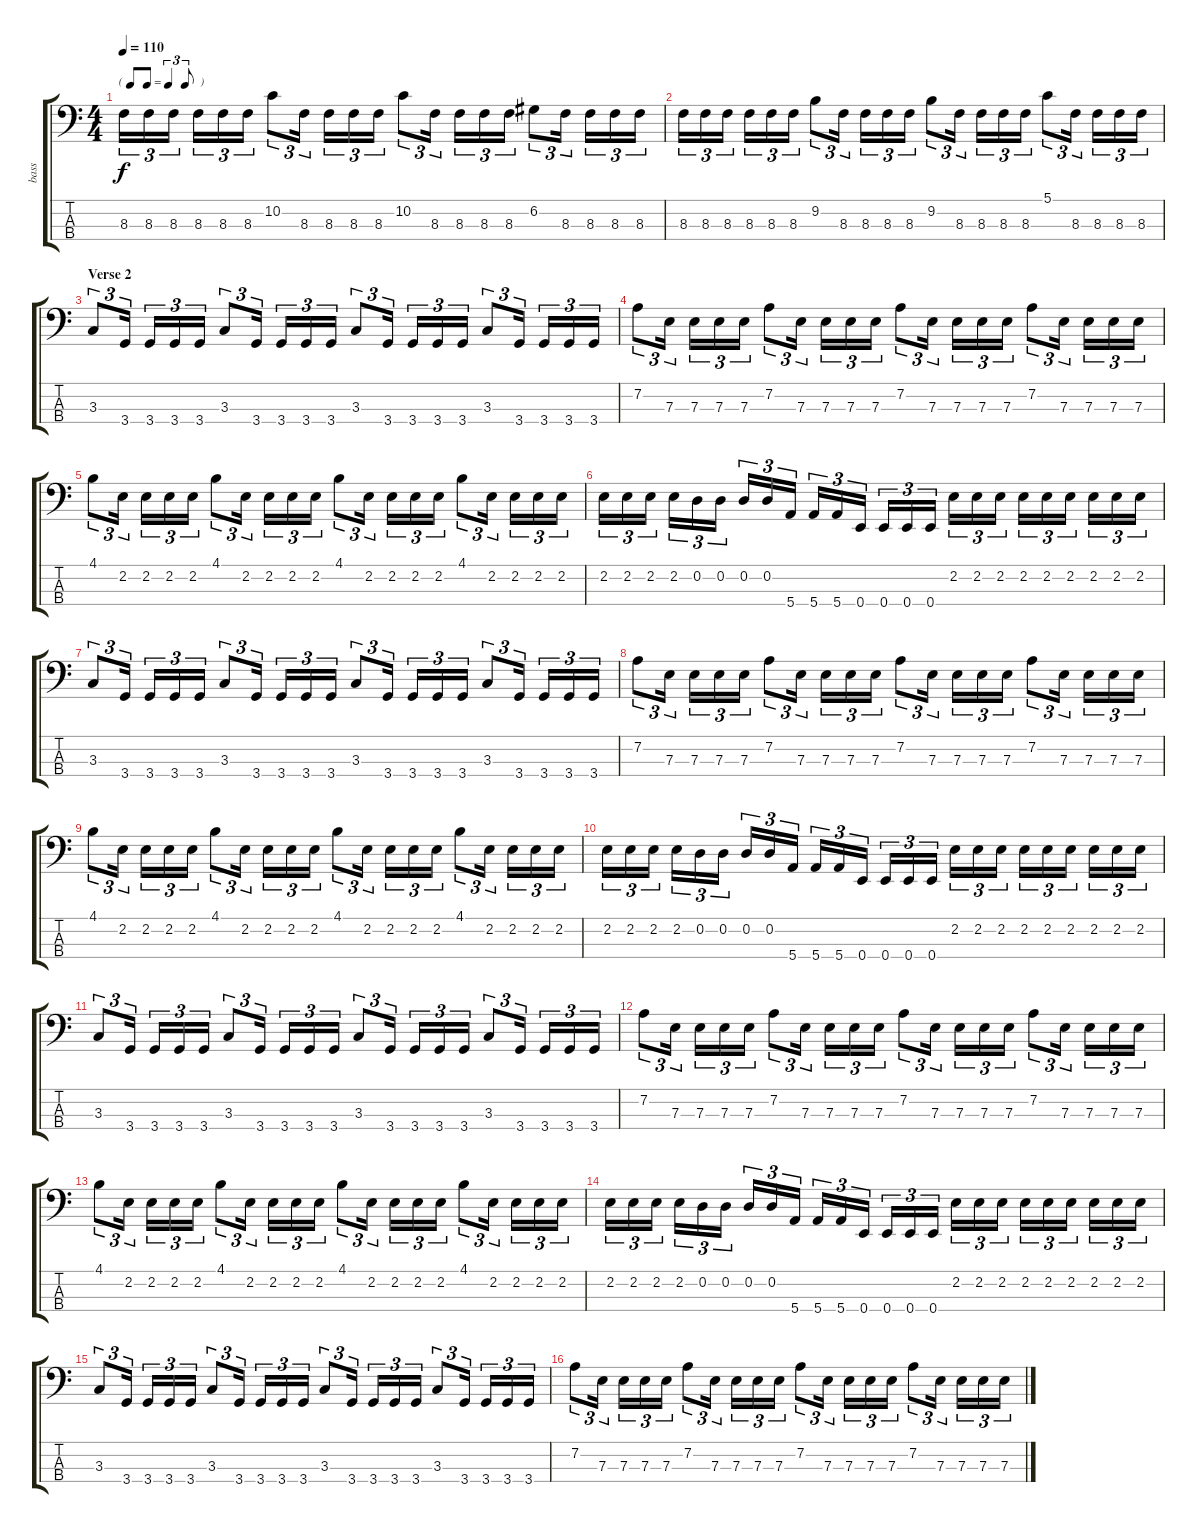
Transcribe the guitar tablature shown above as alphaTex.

\track ("bass" "bass") {instrument electricbassfinger}
\staff {score tabs}
\tuning (G2 D2 A1 E1) {hide}
\ts (4 4)
\tf triplet8th
\tempo 110
\clef f4
\ks c
8.3.16{tu (3 2) dy f} 8.3.16{tu (3 2)} 8.3.16{tu (3 2)} 8.3.16{tu (3 2)} 8.3.16{tu (3 2)} 8.3.16{tu (3 2)} 10.2.8{tu (3 2)} 8.3.16{tu (3 2)} 8.3.16{tu (3 2)} 8.3.16{tu (3 2)} 8.3.16{tu (3 2)} 10.2.8{tu (3 2)} 8.3.16{tu (3 2)} 8.3.16{tu (3 2)} 8.3.16{tu (3 2)} 8.3.16{tu (3 2)} 6.2.8{tu (3 2)} 8.3.16{tu (3 2)} 8.3.16{tu (3 2)} 8.3.16{tu (3 2)} 8.3.16{tu (3 2)} |
8.3.16{tu (3 2)} 8.3.16{tu (3 2)} 8.3.16{tu (3 2)} 8.3.16{tu (3 2)} 8.3.16{tu (3 2)} 8.3.16{tu (3 2)} 9.2.8{tu (3 2)} 8.3.16{tu (3 2)} 8.3.16{tu (3 2)} 8.3.16{tu (3 2)} 8.3.16{tu (3 2)} 9.2.8{tu (3 2)} 8.3.16{tu (3 2)} 8.3.16{tu (3 2)} 8.3.16{tu (3 2)} 8.3.16{tu (3 2)} 5.1.8{tu (3 2)} 8.3.16{tu (3 2)} 8.3.16{tu (3 2)} 8.3.16{tu (3 2)} 8.3.16{tu (3 2)} |
\section ("" "Verse 2")
3.3.8{tu (3 2)} 3.4.16{tu (3 2)} 3.4.16{tu (3 2)} 3.4.16{tu (3 2)} 3.4.16{tu (3 2)} 3.3.8{tu (3 2)} 3.4.16{tu (3 2)} 3.4.16{tu (3 2)} 3.4.16{tu (3 2)} 3.4.16{tu (3 2)} 3.3.8{tu (3 2)} 3.4.16{tu (3 2)} 3.4.16{tu (3 2)} 3.4.16{tu (3 2)} 3.4.16{tu (3 2)} 3.3.8{tu (3 2)} 3.4.16{tu (3 2)} 3.4.16{tu (3 2)} 3.4.16{tu (3 2)} 3.4.16{tu (3 2)} |
7.2.8{tu (3 2)} 7.3.16{tu (3 2)} 7.3.16{tu (3 2)} 7.3.16{tu (3 2)} 7.3.16{tu (3 2)} 7.2.8{tu (3 2)} 7.3.16{tu (3 2)} 7.3.16{tu (3 2)} 7.3.16{tu (3 2)} 7.3.16{tu (3 2)} 7.2.8{tu (3 2)} 7.3.16{tu (3 2)} 7.3.16{tu (3 2)} 7.3.16{tu (3 2)} 7.3.16{tu (3 2)} 7.2.8{tu (3 2)} 7.3.16{tu (3 2)} 7.3.16{tu (3 2)} 7.3.16{tu (3 2)} 7.3.16{tu (3 2)} |
4.1.8{tu (3 2)} 2.2.16{tu (3 2)} 2.2.16{tu (3 2)} 2.2.16{tu (3 2)} 2.2.16{tu (3 2)} 4.1.8{tu (3 2)} 2.2.16{tu (3 2)} 2.2.16{tu (3 2)} 2.2.16{tu (3 2)} 2.2.16{tu (3 2)} 4.1.8{tu (3 2)} 2.2.16{tu (3 2)} 2.2.16{tu (3 2)} 2.2.16{tu (3 2)} 2.2.16{tu (3 2)} 4.1.8{tu (3 2)} 2.2.16{tu (3 2)} 2.2.16{tu (3 2)} 2.2.16{tu (3 2)} 2.2.16{tu (3 2)} |
2.2.16{tu (3 2)} 2.2.16{tu (3 2)} 2.2.16{tu (3 2)} 2.2.16{tu (3 2)} 0.2.16{tu (3 2)} 0.2.16{tu (3 2)} 0.2.16{tu (3 2)} 0.2.16{tu (3 2)} 5.4.16{tu (3 2)} 5.4.16{tu (3 2)} 5.4.16{tu (3 2)} 0.4.16{tu (3 2)} 0.4.16{tu (3 2)} 0.4.16{tu (3 2)} 0.4.16{tu (3 2)} 2.2.16{tu (3 2)} 2.2.16{tu (3 2)} 2.2.16{tu (3 2)} 2.2.16{tu (3 2)} 2.2.16{tu (3 2)} 2.2.16{tu (3 2)} 2.2.16{tu (3 2)} 2.2.16{tu (3 2)} 2.2.16{tu (3 2)} |
3.3.8{tu (3 2)} 3.4.16{tu (3 2)} 3.4.16{tu (3 2)} 3.4.16{tu (3 2)} 3.4.16{tu (3 2)} 3.3.8{tu (3 2)} 3.4.16{tu (3 2)} 3.4.16{tu (3 2)} 3.4.16{tu (3 2)} 3.4.16{tu (3 2)} 3.3.8{tu (3 2)} 3.4.16{tu (3 2)} 3.4.16{tu (3 2)} 3.4.16{tu (3 2)} 3.4.16{tu (3 2)} 3.3.8{tu (3 2)} 3.4.16{tu (3 2)} 3.4.16{tu (3 2)} 3.4.16{tu (3 2)} 3.4.16{tu (3 2)} |
7.2.8{tu (3 2)} 7.3.16{tu (3 2)} 7.3.16{tu (3 2)} 7.3.16{tu (3 2)} 7.3.16{tu (3 2)} 7.2.8{tu (3 2)} 7.3.16{tu (3 2)} 7.3.16{tu (3 2)} 7.3.16{tu (3 2)} 7.3.16{tu (3 2)} 7.2.8{tu (3 2)} 7.3.16{tu (3 2)} 7.3.16{tu (3 2)} 7.3.16{tu (3 2)} 7.3.16{tu (3 2)} 7.2.8{tu (3 2)} 7.3.16{tu (3 2)} 7.3.16{tu (3 2)} 7.3.16{tu (3 2)} 7.3.16{tu (3 2)} |
4.1.8{tu (3 2)} 2.2.16{tu (3 2)} 2.2.16{tu (3 2)} 2.2.16{tu (3 2)} 2.2.16{tu (3 2)} 4.1.8{tu (3 2)} 2.2.16{tu (3 2)} 2.2.16{tu (3 2)} 2.2.16{tu (3 2)} 2.2.16{tu (3 2)} 4.1.8{tu (3 2)} 2.2.16{tu (3 2)} 2.2.16{tu (3 2)} 2.2.16{tu (3 2)} 2.2.16{tu (3 2)} 4.1.8{tu (3 2)} 2.2.16{tu (3 2)} 2.2.16{tu (3 2)} 2.2.16{tu (3 2)} 2.2.16{tu (3 2)} |
2.2.16{tu (3 2)} 2.2.16{tu (3 2)} 2.2.16{tu (3 2)} 2.2.16{tu (3 2)} 0.2.16{tu (3 2)} 0.2.16{tu (3 2)} 0.2.16{tu (3 2)} 0.2.16{tu (3 2)} 5.4.16{tu (3 2)} 5.4.16{tu (3 2)} 5.4.16{tu (3 2)} 0.4.16{tu (3 2)} 0.4.16{tu (3 2)} 0.4.16{tu (3 2)} 0.4.16{tu (3 2)} 2.2.16{tu (3 2)} 2.2.16{tu (3 2)} 2.2.16{tu (3 2)} 2.2.16{tu (3 2)} 2.2.16{tu (3 2)} 2.2.16{tu (3 2)} 2.2.16{tu (3 2)} 2.2.16{tu (3 2)} 2.2.16{tu (3 2)} |
3.3.8{tu (3 2)} 3.4.16{tu (3 2)} 3.4.16{tu (3 2)} 3.4.16{tu (3 2)} 3.4.16{tu (3 2)} 3.3.8{tu (3 2)} 3.4.16{tu (3 2)} 3.4.16{tu (3 2)} 3.4.16{tu (3 2)} 3.4.16{tu (3 2)} 3.3.8{tu (3 2)} 3.4.16{tu (3 2)} 3.4.16{tu (3 2)} 3.4.16{tu (3 2)} 3.4.16{tu (3 2)} 3.3.8{tu (3 2)} 3.4.16{tu (3 2)} 3.4.16{tu (3 2)} 3.4.16{tu (3 2)} 3.4.16{tu (3 2)} |
7.2.8{tu (3 2)} 7.3.16{tu (3 2)} 7.3.16{tu (3 2)} 7.3.16{tu (3 2)} 7.3.16{tu (3 2)} 7.2.8{tu (3 2)} 7.3.16{tu (3 2)} 7.3.16{tu (3 2)} 7.3.16{tu (3 2)} 7.3.16{tu (3 2)} 7.2.8{tu (3 2)} 7.3.16{tu (3 2)} 7.3.16{tu (3 2)} 7.3.16{tu (3 2)} 7.3.16{tu (3 2)} 7.2.8{tu (3 2)} 7.3.16{tu (3 2)} 7.3.16{tu (3 2)} 7.3.16{tu (3 2)} 7.3.16{tu (3 2)} |
4.1.8{tu (3 2)} 2.2.16{tu (3 2)} 2.2.16{tu (3 2)} 2.2.16{tu (3 2)} 2.2.16{tu (3 2)} 4.1.8{tu (3 2)} 2.2.16{tu (3 2)} 2.2.16{tu (3 2)} 2.2.16{tu (3 2)} 2.2.16{tu (3 2)} 4.1.8{tu (3 2)} 2.2.16{tu (3 2)} 2.2.16{tu (3 2)} 2.2.16{tu (3 2)} 2.2.16{tu (3 2)} 4.1.8{tu (3 2)} 2.2.16{tu (3 2)} 2.2.16{tu (3 2)} 2.2.16{tu (3 2)} 2.2.16{tu (3 2)} |
2.2.16{tu (3 2)} 2.2.16{tu (3 2)} 2.2.16{tu (3 2)} 2.2.16{tu (3 2)} 0.2.16{tu (3 2)} 0.2.16{tu (3 2)} 0.2.16{tu (3 2)} 0.2.16{tu (3 2)} 5.4.16{tu (3 2)} 5.4.16{tu (3 2)} 5.4.16{tu (3 2)} 0.4.16{tu (3 2)} 0.4.16{tu (3 2)} 0.4.16{tu (3 2)} 0.4.16{tu (3 2)} 2.2.16{tu (3 2)} 2.2.16{tu (3 2)} 2.2.16{tu (3 2)} 2.2.16{tu (3 2)} 2.2.16{tu (3 2)} 2.2.16{tu (3 2)} 2.2.16{tu (3 2)} 2.2.16{tu (3 2)} 2.2.16{tu (3 2)} |
3.3.8{tu (3 2)} 3.4.16{tu (3 2)} 3.4.16{tu (3 2)} 3.4.16{tu (3 2)} 3.4.16{tu (3 2)} 3.3.8{tu (3 2)} 3.4.16{tu (3 2)} 3.4.16{tu (3 2)} 3.4.16{tu (3 2)} 3.4.16{tu (3 2)} 3.3.8{tu (3 2)} 3.4.16{tu (3 2)} 3.4.16{tu (3 2)} 3.4.16{tu (3 2)} 3.4.16{tu (3 2)} 3.3.8{tu (3 2)} 3.4.16{tu (3 2)} 3.4.16{tu (3 2)} 3.4.16{tu (3 2)} 3.4.16{tu (3 2)} |
7.2.8{tu (3 2)} 7.3.16{tu (3 2)} 7.3.16{tu (3 2)} 7.3.16{tu (3 2)} 7.3.16{tu (3 2)} 7.2.8{tu (3 2)} 7.3.16{tu (3 2)} 7.3.16{tu (3 2)} 7.3.16{tu (3 2)} 7.3.16{tu (3 2)} 7.2.8{tu (3 2)} 7.3.16{tu (3 2)} 7.3.16{tu (3 2)} 7.3.16{tu (3 2)} 7.3.16{tu (3 2)} 7.2.8{tu (3 2)} 7.3.16{tu (3 2)} 7.3.16{tu (3 2)} 7.3.16{tu (3 2)} 7.3.16{tu (3 2)}
